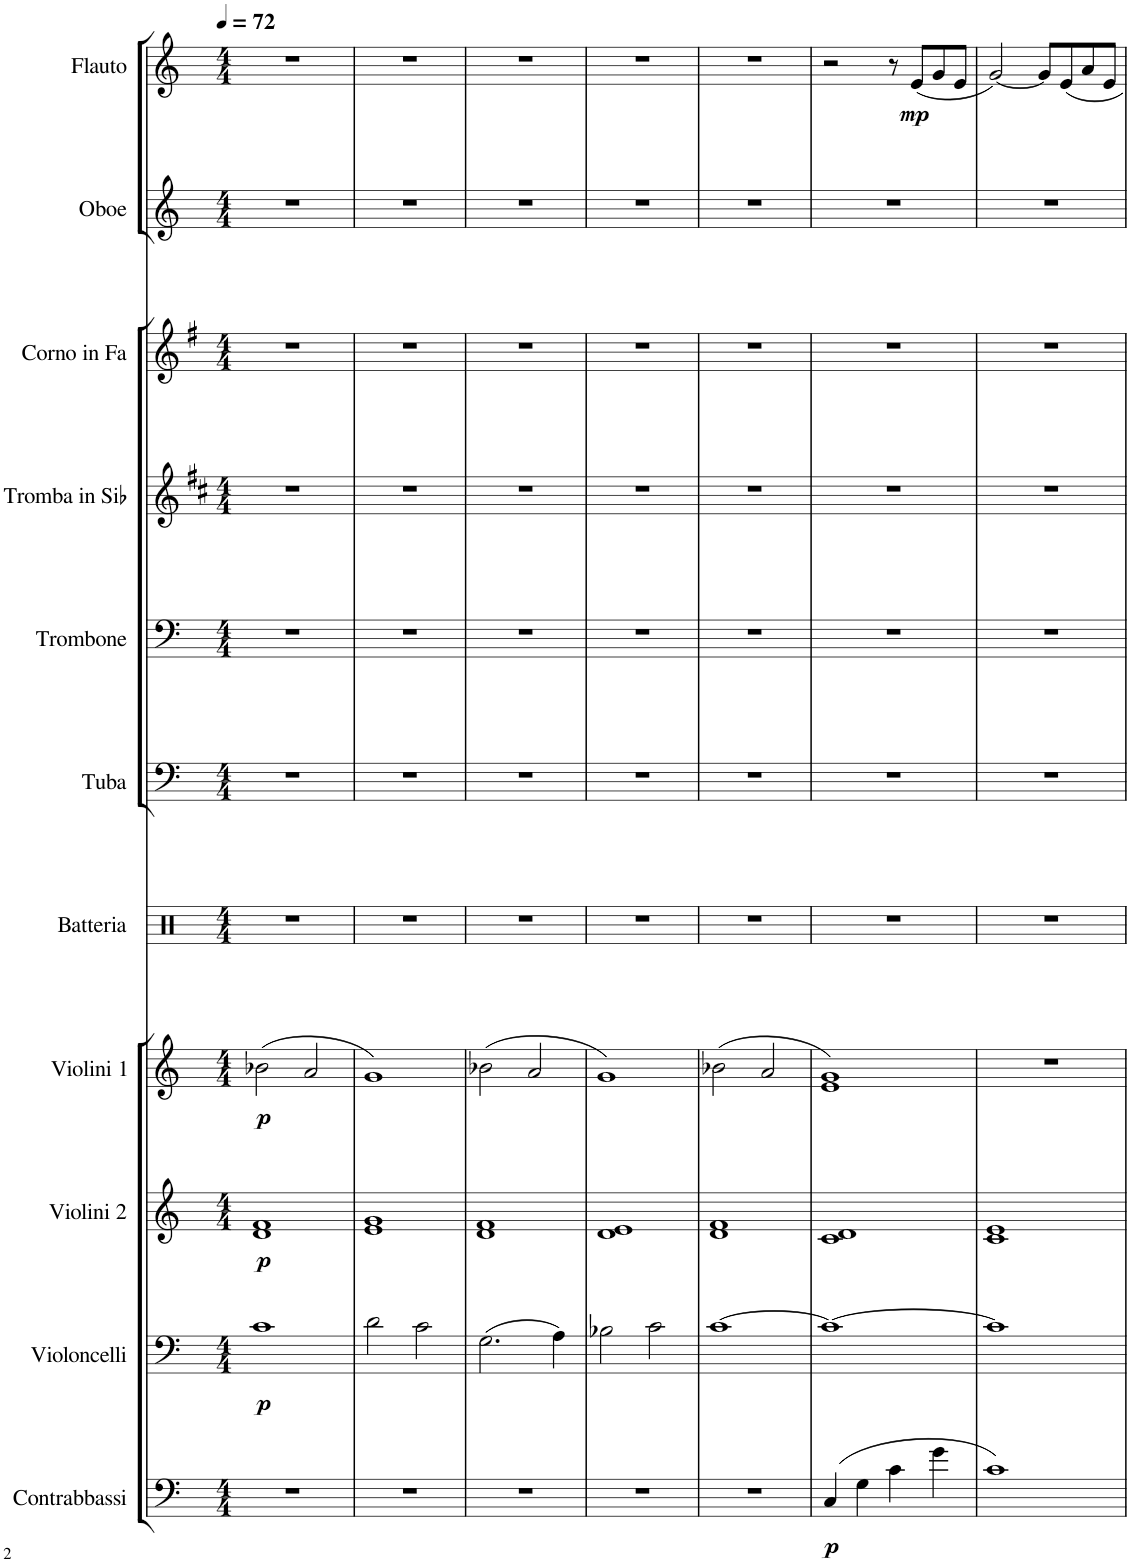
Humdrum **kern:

**kern	**dynam	**kern	**dynam	**kern	**dynam	**kern	**dynam	**kern	**kern	**kern	**kern	**kern	**kern	**kern	**dynam
*part11	*part11	*part10	*part10	*part9	*part9	*part8	*part8	*part7	*part6	*part5	*part4	*part3	*part2	*part1	*part1
*staff11	*staff11	*staff10	*staff10	*staff9	*staff9	*staff8	*staff8	*staff7	*staff6	*staff5	*staff4	*staff3	*staff2	*staff1	*staff1
*I"Contrabbassi	*	*I"Violoncelli	*	*I"Violini 2	*	*I"Violini 1	*	*I"Batteria	*I"Tuba	*I"Trombone	*I"Tromba in Sib	*I"Corno in Fa	*I"Oboe	*I"Flauto	*
*I'Cb.	*	*	*	*I'Vl. 2	*	*I'Vl. 1	*	*I'Batt.	*I'Tba.	*I'Trb.	*I'Tr. Sib	*I'Cor. Fa	*I'Ob.	*I'Fl.	*
*clefF4	*	*clefF4	*	*clefG2	*	*clefG2	*	*clefX	*clefF4	*clefF4	*clefG2	*clefG2	*clefG2	*clefG2	*
*Trd7c12	*	*	*	*	*	*	*	*	*	*	*Trd1c2	*Trd4c7	*	*	*
*k[]	*	*k[]	*	*k[]	*	*k[]	*	*k[]	*k[]	*k[]	*k[f#c#]	*k[f#]	*k[]	*k[]	*
*M4/4	*	*M4/4	*	*M4/4	*	*M4/4	*	*M4/4	*M4/4	*M4/4	*M4/4	*M4/4	*M4/4	*M4/4	*
*MM72	*	*MM72	*	*MM72	*	*MM72	*	*MM72	*MM72	*MM72	*MM72	*MM72	*MM72	*MM72	*
=1	=1	=1	=1	=1	=1	=1	=1	=1	=1	=1	=1	=1	=1	=1	=1
!	!	!	!LO:DY:b	!	!LO:DY:b	!	!LO:DY:b	!	!	!	!	!	!	!	!
1r	.	1c	p	1d 1f	p	(2b-X\	p	1r	1r	1r	1r	1r	1r	1r	.
.	.	.	.	.	.	2a/	.	.	.	.	.	.	.	.	.
=2	=2	=2	=2	=2	=2	=2	=2	=2	=2	=2	=2	=2	=2	=2	=2
1r	.	2d\	.	1e 1g	.	1g)	.	1r	1r	1r	1r	1r	1r	1r	.
.	.	2c\	.	.	.	.	.	.	.	.	.	.	.	.	.
=3	=3	=3	=3	=3	=3	=3	=3	=3	=3	=3	=3	=3	=3	=3	=3
1r	.	(2.G\	.	1d 1f	.	(2b-X\	.	1r	1r	1r	1r	1r	1r	1r	.
.	.	.	.	.	.	2a/	.	.	.	.	.	.	.	.	.
.	.	4A\)	.	.	.	.	.	.	.	.	.	.	.	.	.
=4	=4	=4	=4	=4	=4	=4	=4	=4	=4	=4	=4	=4	=4	=4	=4
1r	.	2B-X\	.	1d 1e	.	1g)	.	1r	1r	1r	1r	1r	1r	1r	.
.	.	2c\	.	.	.	.	.	.	.	.	.	.	.	.	.
=5	=5	=5	=5	=5	=5	=5	=5	=5	=5	=5	=5	=5	=5	=5	=5
1r	.	[1c	.	1d 1f	.	(2b-X\	.	1r	1r	1r	1r	1r	1r	1r	.
.	.	.	.	.	.	2a/	.	.	.	.	.	.	.	.	.
=6	=6	=6	=6	=6	=6	=6	=6	=6	=6	=6	=6	=6	=6	=6	=6
!	!LO:DY:b	!	!	!	!	!	!	!	!	!	!	!	!	!	!
(4C/	p	1c_	.	1c 1d	.	1e 1g)	.	1r	1r	1r	1r	1r	1r	2r	.
4G\	.	.	.	.	.	.	.	.	.	.	.	.	.	.	.
4c\	.	.	.	.	.	.	.	.	.	.	.	.	.	8r	.
!	!	!	!	!	!	!	!	!	!	!	!	!	!	!	!LO:DY:b
.	.	.	.	.	.	.	.	.	.	.	.	.	.	(8e/L	mp
4g\	.	.	.	.	.	.	.	.	.	.	.	.	.	8g/	.
.	.	.	.	.	.	.	.	.	.	.	.	.	.	8e/J	.
=7	=7	=7	=7	=7	=7	=7	=7	=7	=7	=7	=7	=7	=7	=7	=7
1c)	.	1c]	.	1c 1e	.	1r	.	1r	1r	1r	1r	1r	1r	[2g/)	.
.	.	.	.	.	.	.	.	.	.	.	.	.	.	8g/L]	.
.	.	.	.	.	.	.	.	.	.	.	.	.	.	8e/	.
.	.	.	.	.	.	.	.	.	.	.	.	.	.	8a/	.
.	.	.	.	.	.	.	.	.	.	.	.	.	.	8e/J	.
=	=	=	=	=	=	=	=	=	=	=	=	=	=	=	=
*-	*-	*-	*-	*-	*-	*-	*-	*-	*-	*-	*-	*-	*-	*-	*-
